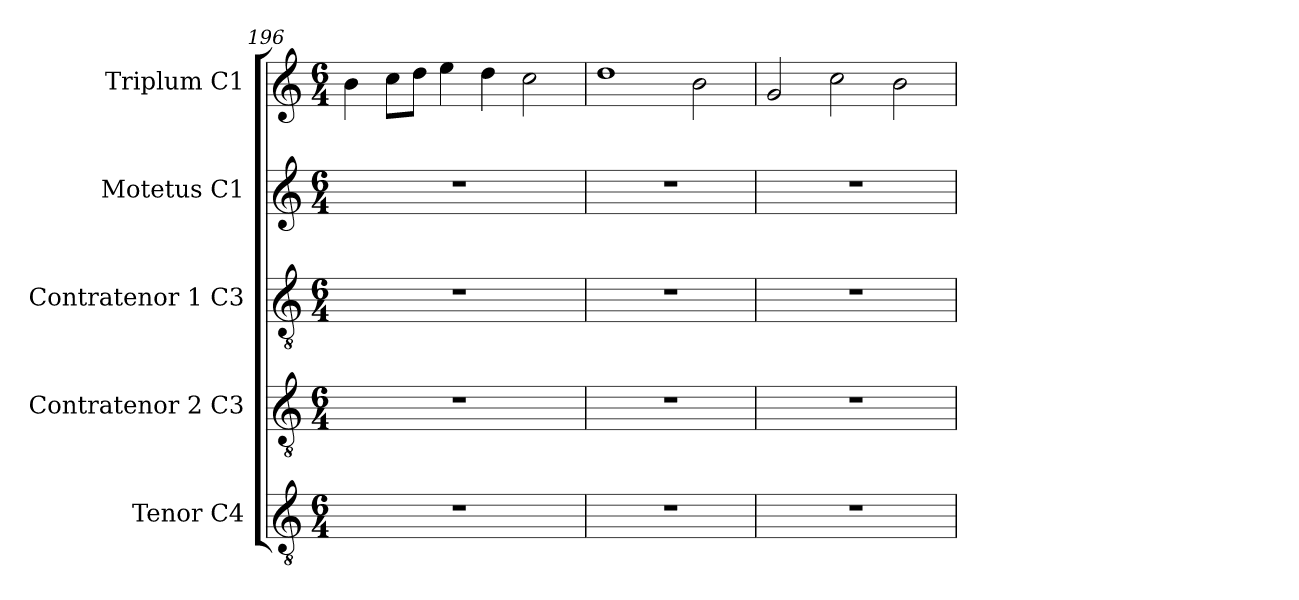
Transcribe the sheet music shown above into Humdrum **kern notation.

**kern	**kern	**kern	**kern	**kern	**text
*part5	*part4	*part3	*part2	*part1	*part1
*staff5	*staff4	*staff3	*staff2	*staff1	*staff1
*I"Tenor  C4	*I"Contratenor 2  C3	*I"Contratenor 1  C3	*I"Motetus  C1	*I"Triplum  C1	*
*I'T	*I'Ct2	*I'Ct1	*I'Mot	*I'Tr	*
*clefGv2	*clefGv2	*clefGv2	*clefG2	*clefG2	*
*k[]	*k[]	*k[]	*k[]	*k[]	*
*C:	*C:	*C:	*C:	*C:	*
*M6/4	*M6/4	*M6/4	*M6/4	*M6/4	*
=196	=196	=196	=196	=196	=196
!	!	!	!	!	!LO:LY:b:cj
1.r	1.r	1.r	1.r	4b\	.
!	!	!	!	!	!LO:LY:b:cj
.	.	.	.	8cc\L	.
!	!	!	!	!	!LO:LY:b:cj
.	.	.	.	8dd\J	.
!	!	!	!	!	!LO:LY:b:cj
.	.	.	.	4ee\	.
!	!	!	!	!	!LO:LY:b:cj
.	.	.	.	4dd\	.
!	!	!	!	!	!LO:LY:b:cj
.	.	.	.	2cc\	.
=197	=197	=197	=197	=197	=197
!	!	!	!	!	!LO:LY:b:cj
1.r	1.r	1.r	1.r	1dd	.
!	!	!	!	!	!LO:LY:b:cj
.	.	.	.	2b\	.
=198	=198	=198	=198	=198	=198
!	!	!	!	!	!LO:LY:b:cj
1.r	1.r	1.r	1.r	2g/	.
!	!	!	!	!	!LO:LY:b:cj
.	.	.	.	2cc\	.
!	!	!	!	!	!LO:LY:b:cj
.	.	.	.	2b\	.
=	=	=	=	=	=
*-	*-	*-	*-	*-	*-
